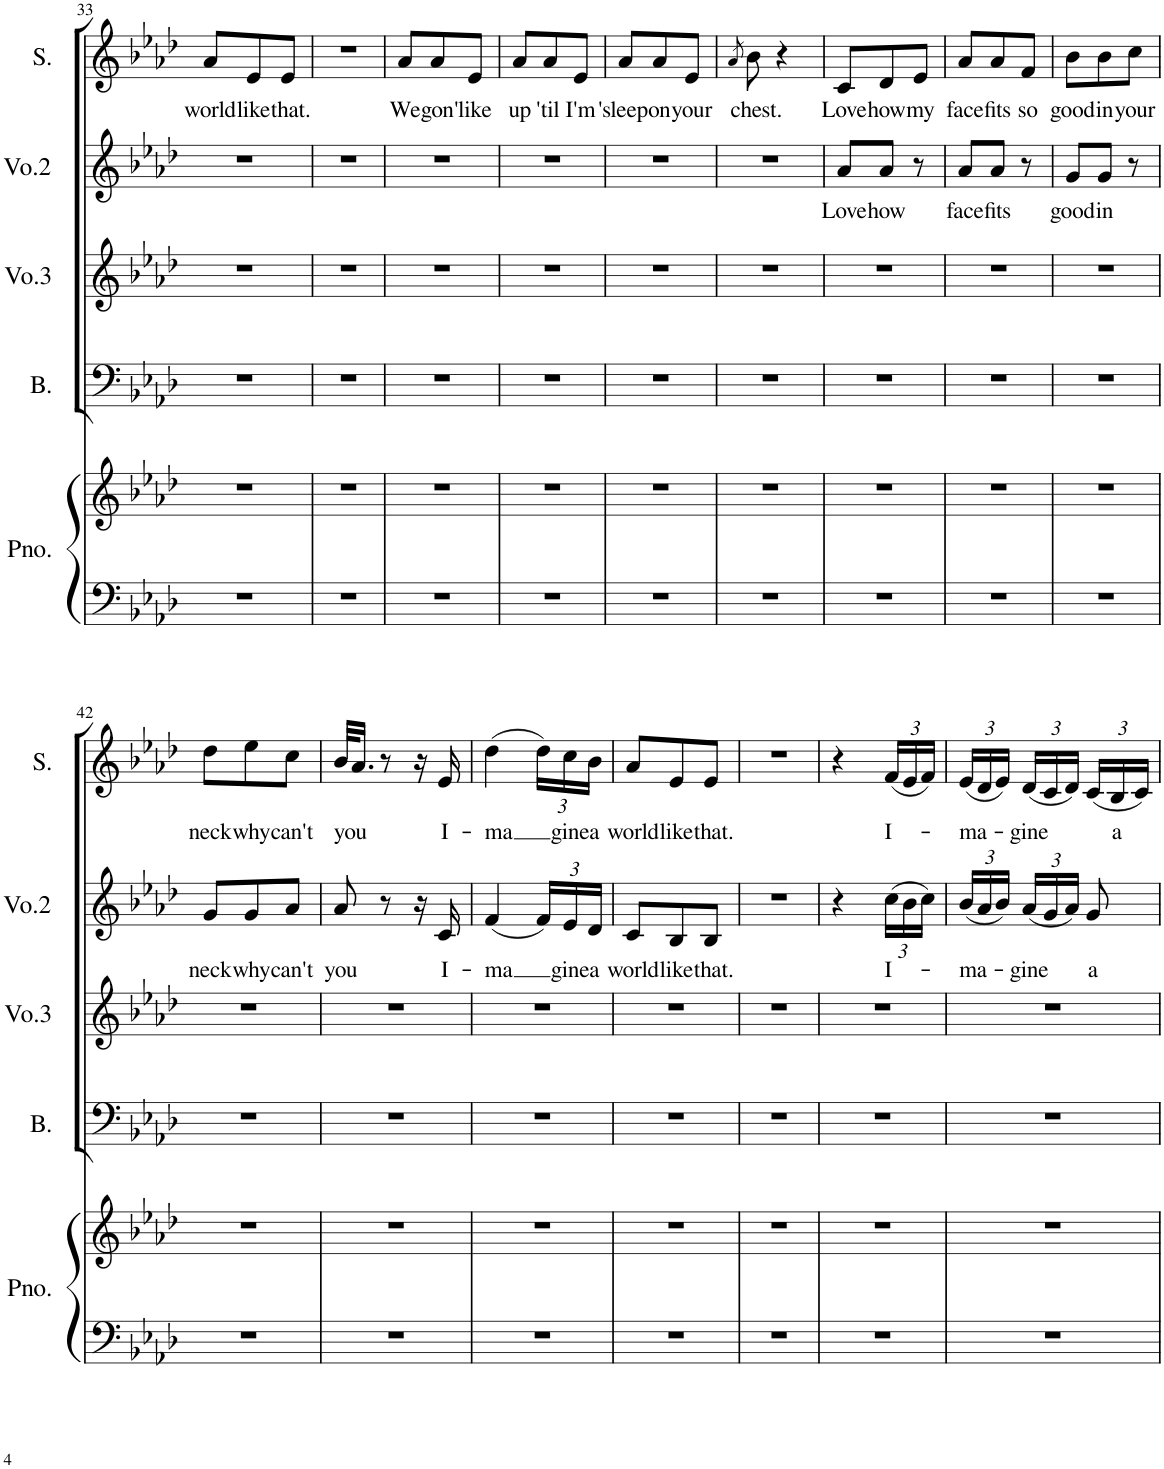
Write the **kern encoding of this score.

**kern	**kern	**kern	**kern	**kern	**text	**kern	**text
*part5	*part5	*part4	*part3	*part2	*part2	*part1	*part1
*staff6	*staff5	*staff4	*staff3	*staff2	*staff2	*staff1	*staff1
*I"Piano	*	*I"Bass	*I"Voice 3	*I"Voice 2	*	*I"Solo	*
*I'Pno.	*	*I'B.	*I'Vo.3	*I'Vo.2	*	*I'S.	*
!!LO:PB:g=z
*clefF4	*clefG2	*clefF4	*clefG2	*clefG2	*	*clefG2	*
*	*	*Trd7c12	*	*	*	*	*
*k[b-e-a-d-]	*k[b-e-a-d-]	*k[b-e-a-d-]	*k[b-e-a-d-]	*k[b-e-a-d-]	*	*k[b-e-a-d-]	*
*M3/8	*M3/8	*M3/8	*M3/8	*M3/8	*	*M3/8	*
=33	=33	=33	=33	=33	=33	=33	=33
!	!	!	!	!	!	!	!LO:LY:b
4.r	4.r	4.r	4.r	4.r	.	8a-/L	world
!	!	!	!	!	!	!	!LO:LY:b
.	.	.	.	.	.	8e-/	like
!	!	!	!	!	!	!	!LO:LY:b
.	.	.	.	.	.	8e-/J	that.
=34	=34	=34	=34	=34	=34	=34	=34
4.r	4.r	4.r	4.r	4.r	.	4.r	.
=35	=35	=35	=35	=35	=35	=35	=35
!	!	!	!	!	!	!	!LO:LY:b
4.r	4.r	4.r	4.r	4.r	.	8a-/L	We
!	!	!	!	!	!	!	!LO:LY:b
.	.	.	.	.	.	8a-/	gon'
!	!	!	!	!	!	!	!LO:LY:b
.	.	.	.	.	.	8e-/J	like
=36	=36	=36	=36	=36	=36	=36	=36
!	!	!	!	!	!	!	!LO:LY:b
4.r	4.r	4.r	4.r	4.r	.	8a-/L	up
!	!	!	!	!	!	!	!LO:LY:b
.	.	.	.	.	.	8a-/	'til
!	!	!	!	!	!	!	!LO:LY:b
.	.	.	.	.	.	8e-/J	I'm
=37	=37	=37	=37	=37	=37	=37	=37
!	!	!	!	!	!	!	!LO:LY:b
4.r	4.r	4.r	4.r	4.r	.	8a-/L	'sleep
!	!	!	!	!	!	!	!LO:LY:b
.	.	.	.	.	.	8a-/	on
!	!	!	!	!	!	!	!LO:LY:b
.	.	.	.	.	.	8e-/J	your
=38	=38	=38	=38	=38	=38	=38	=38
.	.	.	.	.	.	8qa-/	.
!	!	!	!	!	!	!	!LO:LY:b
4.r	4.r	4.r	4.r	4.r	.	8b-\	chest.
.	.	.	.	.	.	4r	.
=39	=39	=39	=39	=39	=39	=39	=39
!	!	!	!	!	!LO:LY:b	!	!LO:LY:b
4.r	4.r	4.r	4.r	8a-/L	Love	8c/L	Love
!	!	!	!	!	!LO:LY:b	!	!LO:LY:b
.	.	.	.	8a-/J	how	8d-/	how
!	!	!	!	!	!	!	!LO:LY:b
.	.	.	.	8r	.	8e-/J	my
=40	=40	=40	=40	=40	=40	=40	=40
!	!	!	!	!	!LO:LY:b	!	!LO:LY:b
4.r	4.r	4.r	4.r	8a-/L	face	8a-/L	face
!	!	!	!	!	!LO:LY:b	!	!LO:LY:b
.	.	.	.	8a-/J	fits	8a-/	fits
!	!	!	!	!	!	!	!LO:LY:b
.	.	.	.	8r	.	8f/J	so
=41	=41	=41	=41	=41	=41	=41	=41
!	!	!	!	!	!LO:LY:b	!	!LO:LY:b
4.r	4.r	4.r	4.r	8g/L	good	8b-\L	good
!	!	!	!	!	!LO:LY:b	!	!LO:LY:b
.	.	.	.	8g/J	in	8b-\	in
!	!	!	!	!	!	!	!LO:LY:b
.	.	.	.	8r	.	8cc\J	your
!!LO:LB:g=z
=42	=42	=42	=42	=42	=42	=42	=42
!	!	!	!	!	!LO:LY:b	!	!LO:LY:b
4.r	4.r	4.r	4.r	8g/L	neck	8dd-\L	neck
!	!	!	!	!	!LO:LY:b	!	!LO:LY:b
.	.	.	.	8g/	why	8ee-\	why
!	!	!	!	!	!LO:LY:b	!	!LO:LY:b
.	.	.	.	8a-/J	can't	8cc\J	can't
=43	=43	=43	=43	=43	=43	=43	=43
!	!	!	!	!	!LO:LY:b	!	!LO:LY:b
4.r	4.r	4.r	4.r	8a-/	you	32b-/KLL	you
.	.	.	.	.	.	16.a-/JJ	.
.	.	.	.	8r	.	8r	.
.	.	.	.	16r	.	16r	.
!	!	!	!	!	!LO:LY:b	!	!LO:LY:b
.	.	.	.	16c/	I-	16e-/	I-
=44	=44	=44	=44	=44	=44	=44	=44
!	!	!	!	!	!LO:LY:b	!	!LO:LY:b
4.r	4.r	4.r	4.r	(4f/	-ma	(4dd-\	-ma
*	*	*	*	*Xbrackettup	*	*Xbrackettup	*
.	.	.	.	24f/LL)	.	24dd-\LL)	.
!	!	!	!	!	!LO:LY:b	!	!LO:LY:b
.	.	.	.	24e-/	gine	24cc\	gine
!	!	!	!	!	!LO:LY:b	!	!LO:LY:b
.	.	.	.	24d-/JJ	a	24b-\JJ	a
=45	=45	=45	=45	=45	=45	=45	=45
!	!	!	!	!	!LO:LY:b	!	!LO:LY:b
4.r	4.r	4.r	4.r	8c/L	world	8a-/L	world
!	!	!	!	!	!LO:LY:b	!	!LO:LY:b
.	.	.	.	8B-/	like	8e-/	like
!	!	!	!	!	!LO:LY:b	!	!LO:LY:b
.	.	.	.	8B-/J	that.	8e-/J	that.
=46	=46	=46	=46	=46	=46	=46	=46
4.r	4.r	4.r	4.r	4.r	.	4.r	.
=47	=47	=47	=47	=47	=47	=47	=47
4.r	4.r	4.r	4.r	4r	.	4r	.
!	!	!	!	!	!LO:LY:b	!	!LO:LY:b
.	.	.	.	(24cc\LL	I-	(24f/LL	I-
.	.	.	.	24b-\	.	24e-/	.
.	.	.	.	24cc\JJ)	.	24f/JJ)	.
=48	=48	=48	=48	=48	=48	=48	=48
!	!	!	!	!	!LO:LY:b	!	!LO:LY:b
4.r	4.r	4.r	4.r	(24b-/LL	-ma-	(24e-/LL	-ma-
.	.	.	.	24a-/	.	24d-/	.
.	.	.	.	24b-/JJ)	.	24e-/JJ)	.
!	!	!	!	!	!LO:LY:b	!	!LO:LY:b
.	.	.	.	(24a-/LL	-gine	(24d-/LL	-gine
.	.	.	.	24g/	.	24c/	.
.	.	.	.	24a-/JJ)	.	24d-/JJ)	.
!	!	!	!	!	!LO:LY:b	!	!
.	.	.	.	8g/	a	(24c/LL	.
!	!	!	!	!	!	!	!LO:LY:b
.	.	.	.	.	.	24B-/	a
.	.	.	.	.	.	24c/JJ)	.
=	=	=	=	=	=	=	=
*-	*-	*-	*-	*-	*-	*-	*-
